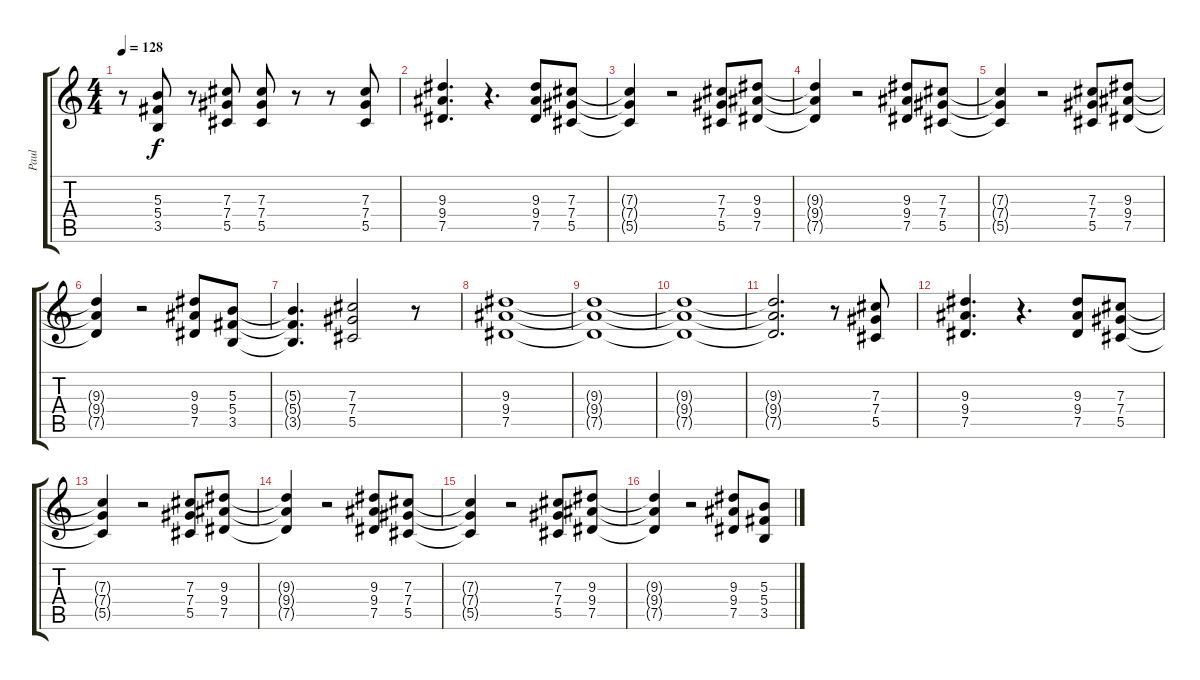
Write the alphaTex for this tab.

\track ("Paul" "Paul") {instrument overdrivenguitar}
\staff {score tabs}
\tuning (Eb4 Bb3 Gb3 Db3 Ab2 Eb2) {hide}
\ts (4 4)
\tempo 128
\clef g2
\ks c
r.8{dy f} (5.3 5.4 3.5).8 r.8 (7.3 7.4 5.5).8 (7.3 7.4 5.5).8 r.8 r.8 (7.3 7.4 5.5).8 |
(9.3 9.4 7.5).4{d} r.4{d} (9.3 9.4 7.5).8 (7.3 7.4 5.5).8 |
(7.3{t} 7.4{t} 5.5{t}).4 r.2 (7.3 7.4 5.5).8 (9.3 9.4 7.5).8 |
(9.3{t} 9.4{t} 7.5{t}).4 r.2 (9.3 9.4 7.5).8 (7.3 7.4 5.5).8 |
(7.3{t} 7.4{t} 5.5{t}).4 r.2 (7.3 7.4 5.5).8 (9.3 9.4 7.5).8 |
(9.3{t} 9.4{t} 7.5{t}).4 r.2 (9.3 9.4 7.5).8 (5.3 5.4 3.5).8 |
(5.3{t} 5.4{t} 3.5{t}).4{d} (7.3 7.4 5.5).2 r.8 |
(9.3 9.4 7.5).1 |
(9.3{t} 9.4{t} 7.5{t}).1 |
(9.3{t} 9.4{t} 7.5{t}).1 |
(9.3{t} 9.4{t} 7.5{t}).2{d} r.8 (7.3 7.4 5.5).8 |
(9.3 9.4 7.5).4{d} r.4{d} (9.3 9.4 7.5).8 (7.3 7.4 5.5).8 |
(7.3{t} 7.4{t} 5.5{t}).4 r.2 (7.3 7.4 5.5).8 (9.3 9.4 7.5).8 |
(9.3{t} 9.4{t} 7.5{t}).4 r.2 (9.3 9.4 7.5).8 (7.3 7.4 5.5).8 |
(7.3{t} 7.4{t} 5.5{t}).4 r.2 (7.3 7.4 5.5).8 (9.3 9.4 7.5).8 |
(9.3{t} 9.4{t} 7.5{t}).4 r.2 (9.3 9.4 7.5).8 (5.3 5.4 3.5).8
